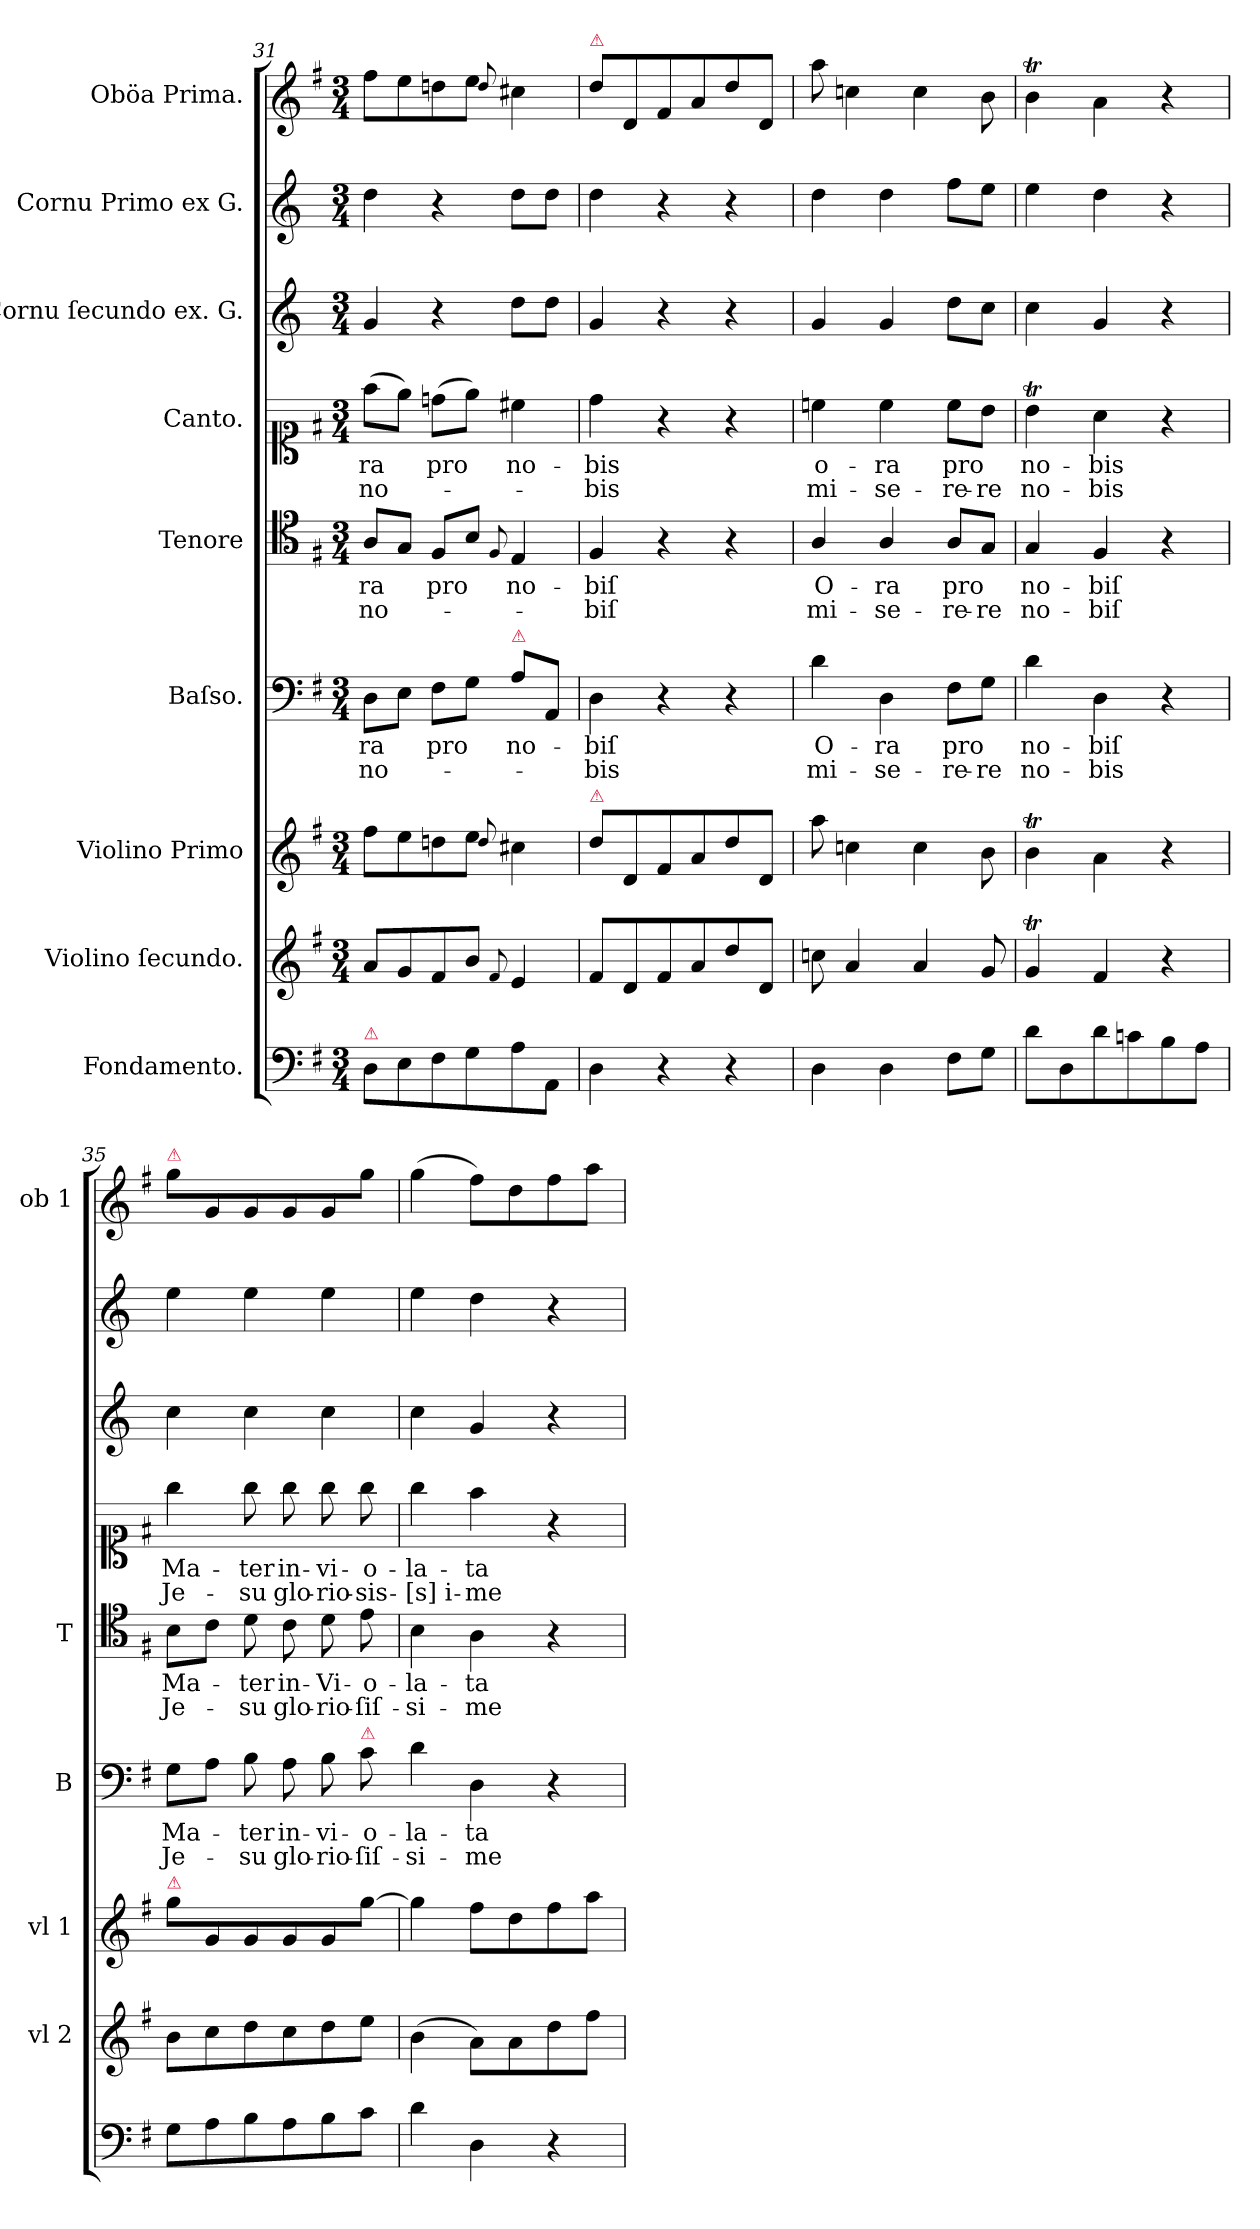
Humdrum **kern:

**kern	**kern	**kern	**kern	**text	**text	**kern	**text	**text	**kern	**text	**text	**kern	**kern	**kern
*part9	*part8	*part7	*part6	*part6	*part6	*part5	*part5	*part5	*part4	*part4	*part4	*part3	*part2	*part1
*staff9	*staff8	*staff7	*staff6	*staff6	*staff6	*staff5	*staff5	*staff5	*staff4	*staff4	*staff4	*staff3	*staff2	*staff1
*I"Fondamento.	*I"Violino ſecundo.	*I"Violino Primo	*I"Baſso.	*	*	*I"Tenore	*	*	*I"Canto.	*	*	*I"Cornu ſecundo ex. G.	*I"Cornu Primo ex G.	*I"Oböa Prima.
*	*I'vl 2	*I'vl 1	*I'B	*	*	*I'T	*	*	*	*	*	*	*	*I'ob 1
*clefF4	*clefG2	*clefG2	*clefF4	*	*	*clefC4	*	*	*clefC1	*	*	*clefG2	*clefG2	*clefG2
*	*	*	*	*	*	*	*	*	*	*	*	*ITrd3c5	*ITrd3c5	*
*k[f#]	*k[f#]	*k[f#]	*k[f#]	*	*	*k[f#]	*	*	*k[f#]	*	*	*k[f#]	*k[f#]	*k[f#]
*G:	*G:	*G:	*G:	*	*	*	*	*	*G:	*	*	*	*	*G:
*M3/4	*M3/4	*M3/4	*M3/4	*	*	*M3/4	*	*	*M3/4	*	*	*M3/4	*M3/4	*M3/4
=31	=31	=31	=31	=31	=31	=31	=31	=31	=31	=31	=31	=31	=31	=31
!LO:TX:a:color=crimson:t=⚠	!	!	!	!	!	!	!	!	!	!	!	!	!	!
8D\L	8a/L	8ff#\L	8D\L	-ra	no-	8A/L	-ra	no-	(8ff#\L	-ra	no-	4d/	4a\	8ff#\L
8E\	8g/	8ee\	8E\J	.	.	8G/J	.	.	8ee\J)	.	.	.	.	8ee\
8F#\	8f#/	8ddn\	8F#\L	pro	.	8F#/L	pro	.	(8ddn\L	pro	.	4r	4r	8ddn\
8G\	8b/J	8ee\J	8G\J	.	.	8B/J	.	.	8ee\J)	.	.	.	.	8ee\J
.	8qqf#/	8qqdd/	.	.	.	8qqF#/	.	.	.	.	.	.	.	8qqdd/
!	!	!	!LO:TX:a:color=crimson:t=⚠	!	!	!	!	!	!	!	!	!	!	!
8A\	4e/	4cc#X\	8A\L	no-	.	4E/	no-	.	4cc#X\	no-	.	8a\L	8a\L	4cc#X\
8AA/J	.	.	8AA/J	.	.	.	.	.	.	.	.	8a\J	8a\J	.
=32	=32	=32	=32	=32	=32	=32	=32	=32	=32	=32	=32	=32	=32	=32
!	!	!	!	!	!	!	!	!	!	!	!	!	!	!LO:TX:a:color=crimson:t=⚠
!	!	!LO:TX:a:color=crimson:t=⚠	!	!	!	!	!	!	!	!	!	!	!	!
4D\	8f#/L	8dd\L	4D\	-biſ	-bis	4F#/	-biſ	-biſ	4dd\	-bis	-bis	4d/	4a\	8dd\L
.	8d/	8d/	.	.	.	.	.	.	.	.	.	.	.	8d/
4r	8f#/	8f#/	4r	.	.	4r	.	.	4r	.	.	4r	4r	8f#/
.	8a/	8a/	.	.	.	.	.	.	.	.	.	.	.	8a/
4r	8dd/	8dd\	4r	.	.	4r	.	.	4r	.	.	4r	4r	8dd/
.	8d/J	8d/J	.	.	.	.	.	.	.	.	.	.	.	8d/J
=33	=33	=33	=33	=33	=33	=33	=33	=33	=33	=33	=33	=33	=33	=33
4D\	8ccn\	8aa\	4d\	O-	mi-	4A/	O-	mi-	4ccn\	o-	mi-	4d/	4a\	8aa\
.	4a/	4ccn\	.	.	.	.	.	.	.	.	.	.	.	4ccn\
4D\	.	.	4D\	-ra	-se-	4A/	-ra	-se-	4cc\	-ra	-se-	4d/	4a\	.
.	4a/	4cc\	.	.	.	.	.	.	.	.	.	.	.	4cc\
8F#\L	.	.	8F#\L	pro	-re-	8A/L	pro	-re-	8cc\L	pro	-re-	8a\L	8cc\L	.
8G\J	8g/	8b\	8G\J	.	-re	8G/J	.	-re	8b\J	.	-re	8g\J	8b\J	8b\
=34	=34	=34	=34	=34	=34	=34	=34	=34	=34	=34	=34	=34	=34	=34
8d\L	4gT/	4bt\	4d\	no-	no-	4G/	no-	no-	4bt\	no-	no-	4g\	4b\	4bt\
8D\	.	.	.	.	.	.	.	.	.	.	.	.	.	.
8d\	4f#/	4a\	4D\	-biſ	-bis	4F#/	-biſ	-biſ	4a\	-bis	-bis	4d/	4a\	4a\
8cn\	.	.	.	.	.	.	.	.	.	.	.	.	.	.
8B\	4r	4r	4r	.	.	4r	.	.	4r	.	.	4r	4r	4r
8A\J	.	.	.	.	.	.	.	.	.	.	.	.	.	.
=35	=35	=35	=35	=35	=35	=35	=35	=35	=35	=35	=35	=35	=35	=35
!	!	!	!	!	!	!	!	!	!	!	!	!	!	!LO:TX:a:color=crimson:t=⚠
!	!	!LO:TX:a:color=crimson:t=⚠	!	!	!	!	!	!	!	!	!	!	!	!
8G\L	8b\L	8gg\L	8G\L	Ma-	Je-	8B\L	Ma-	Je-	4gg\	Ma-	Je-	4g\	4b\	8gg\L
8A\	8cc\	8g/	8A\J	.	.	8c\J	.	.	.	.	.	.	.	8g/
8B\	8dd\	8g/	8B\	-ter	-su	8d\	-ter	-su	8gg\	-ter	-su	4g\	4b\	8g/
8A\	8cc\	8g/	8A\	in-	glo-	8c\	in-	glo-	8gg\	in-	glo-	.	.	8g/
8B\	8dd\	8g/	8B\	-vi-	-rio-	8d\	-Vi-	-rio-	8gg\	-vi-	-rio-	4g\	4b\	8g/
!	!	!	!LO:TX:a:color=crimson:t=⚠	!	!	!	!	!	!	!	!	!	!	!
8c\J	8ee\J	[8gg\J	8c\	-o-	-ſiſ-	8e\	-o-	-ſiſ-	8gg\	-o-	-sis-	.	.	8gg\J
=36	=36	=36	=36-	=36	=36	=36	=36	=36	=36	=36	=36	=36	=36	=36
4d\	(4b\	4gg\]	4d\	-la-	-si-	4B\	-la-	-si-	4gg\	-la-	-[s]i-	4g\	4b\	(4gg\
4D\	8a\L)	8ff#\L	4D\	-ta	-me	4A\	-ta	-me	4ff#\	-ta	-me	4d/	4a\	8ff#\L)
.	8a\	8dd\	.	.	.	.	.	.	.	.	.	.	.	8dd\
4r	8dd\	8ff#\	4r	.	.	4r	.	.	4r	.	.	4r	4r	8ff#\
.	8ff#\J	8aa\J	.	.	.	.	.	.	.	.	.	.	.	8aa\J
=	=	=	=	=	=	=	=	=	=	=	=	=	=	=
*-	*-	*-	*-	*-	*-	*-	*-	*-	*-	*-	*-	*-	*-	*-
